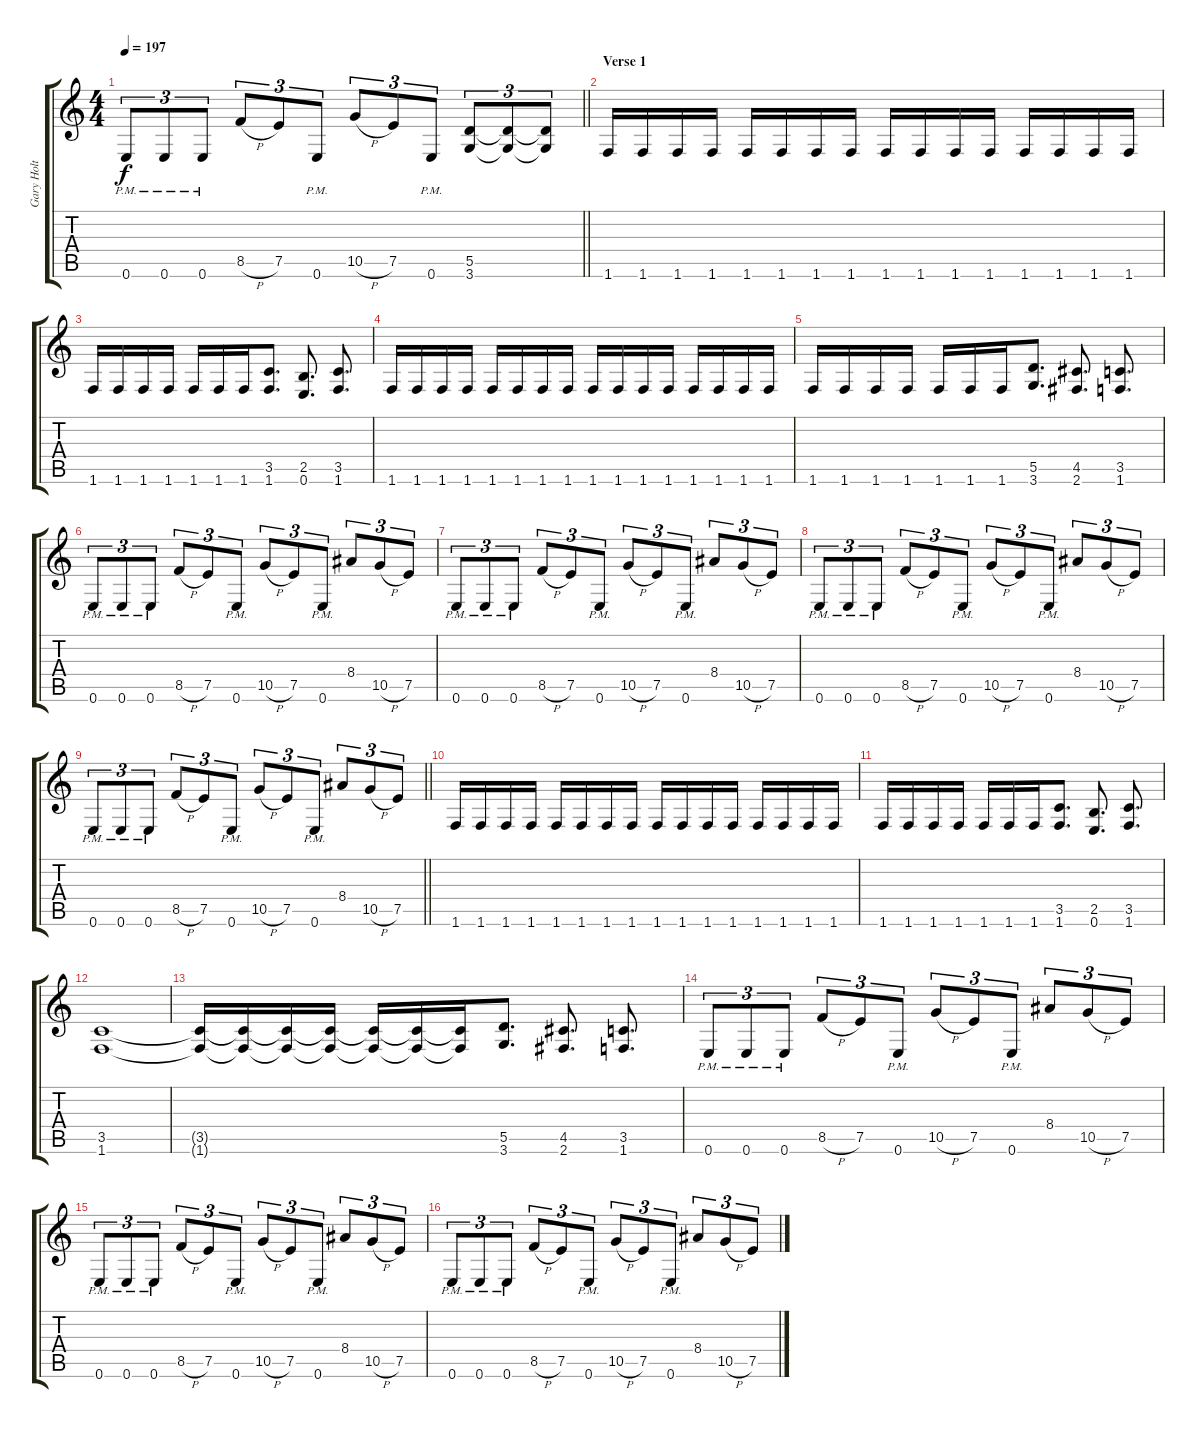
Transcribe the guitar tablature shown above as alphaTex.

\track ("Gary Holt" "Gary Holt") {instrument distortionguitar}
\staff {score tabs}
\tuning (E4 B3 G3 D3 A2 E2) {hide}
\ts (4 4)
\tempo 197
\clef g2
\barLineRight lightlight
\ks c
0.6{pm}.8{tu (3 2) dy f} 0.6{pm}.8{tu (3 2)} 0.6{pm}.8{tu (3 2)} 8.5{h}.8{tu (3 2)} 7.5.8{tu (3 2)} 0.6{pm}.8{tu (3 2)} 10.5{h}.8{tu (3 2)} 7.5.8{tu (3 2)} 0.6{pm}.8{tu (3 2)} (5.5 3.6).8{tu (3 2)} (5.5{t} 3.6{t}).8{tu (3 2)} (5.5{t} 3.6{t}).8{tu (3 2)} |
\section ("" "Verse 1")
1.6.16 1.6.16 1.6.16 1.6.16 1.6.16 1.6.16 1.6.16 1.6.16 1.6.16 1.6.16 1.6.16 1.6.16 1.6.16 1.6.16 1.6.16 1.6.16 |
1.6.16 1.6.16 1.6.16 1.6.16 1.6.16 1.6.16 1.6.16 (3.5 1.6).8{d} (2.5 0.6).8{d} (3.5 1.6).8{d} |
1.6.16 1.6.16 1.6.16 1.6.16 1.6.16 1.6.16 1.6.16 1.6.16 1.6.16 1.6.16 1.6.16 1.6.16 1.6.16 1.6.16 1.6.16 1.6.16 |
1.6.16 1.6.16 1.6.16 1.6.16 1.6.16 1.6.16 1.6.16 (5.5 3.6).8{d} (4.5 2.6).8{d} (3.5 1.6).8{d} |
0.6{pm}.8{tu (3 2)} 0.6{pm}.8{tu (3 2)} 0.6{pm}.8{tu (3 2)} 8.5{h}.8{tu (3 2)} 7.5.8{tu (3 2)} 0.6{pm}.8{tu (3 2)} 10.5{h}.8{tu (3 2)} 7.5.8{tu (3 2)} 0.6{pm}.8{tu (3 2)} 8.4.8{tu (3 2)} 10.5{h}.8{tu (3 2)} 7.5.8{tu (3 2)} |
0.6{pm}.8{tu (3 2)} 0.6{pm}.8{tu (3 2)} 0.6{pm}.8{tu (3 2)} 8.5{h}.8{tu (3 2)} 7.5.8{tu (3 2)} 0.6{pm}.8{tu (3 2)} 10.5{h}.8{tu (3 2)} 7.5.8{tu (3 2)} 0.6{pm}.8{tu (3 2)} 8.4.8{tu (3 2)} 10.5{h}.8{tu (3 2)} 7.5.8{tu (3 2)} |
0.6{pm}.8{tu (3 2)} 0.6{pm}.8{tu (3 2)} 0.6{pm}.8{tu (3 2)} 8.5{h}.8{tu (3 2)} 7.5.8{tu (3 2)} 0.6{pm}.8{tu (3 2)} 10.5{h}.8{tu (3 2)} 7.5.8{tu (3 2)} 0.6{pm}.8{tu (3 2)} 8.4.8{tu (3 2)} 10.5{h}.8{tu (3 2)} 7.5.8{tu (3 2)} |
\barLineRight lightlight
0.6{pm}.8{tu (3 2)} 0.6{pm}.8{tu (3 2)} 0.6{pm}.8{tu (3 2)} 8.5{h}.8{tu (3 2)} 7.5.8{tu (3 2)} 0.6{pm}.8{tu (3 2)} 10.5{h}.8{tu (3 2)} 7.5.8{tu (3 2)} 0.6{pm}.8{tu (3 2)} 8.4.8{tu (3 2)} 10.5{h}.8{tu (3 2)} 7.5.8{tu (3 2)} |
1.6.16 1.6.16 1.6.16 1.6.16 1.6.16 1.6.16 1.6.16 1.6.16 1.6.16 1.6.16 1.6.16 1.6.16 1.6.16 1.6.16 1.6.16 1.6.16 |
1.6.16 1.6.16 1.6.16 1.6.16 1.6.16 1.6.16 1.6.16 (3.5 1.6).8{d} (2.5 0.6).8{d} (3.5 1.6).8{d} |
(3.5 1.6).1 |
(3.5{t} 1.6{t}).16 (3.5{t} 1.6{t}).16 (3.5{t} 1.6{t}).16 (3.5{t} 1.6{t}).16 (3.5{t} 1.6{t}).16 (3.5{t} 1.6{t}).16 (3.5{t} 1.6{t}).16 (5.5 3.6).8{d} (4.5 2.6).8{d} (3.5 1.6).8{d} |
0.6{pm}.8{tu (3 2)} 0.6{pm}.8{tu (3 2)} 0.6{pm}.8{tu (3 2)} 8.5{h}.8{tu (3 2)} 7.5.8{tu (3 2)} 0.6{pm}.8{tu (3 2)} 10.5{h}.8{tu (3 2)} 7.5.8{tu (3 2)} 0.6{pm}.8{tu (3 2)} 8.4.8{tu (3 2)} 10.5{h}.8{tu (3 2)} 7.5.8{tu (3 2)} |
0.6{pm}.8{tu (3 2)} 0.6{pm}.8{tu (3 2)} 0.6{pm}.8{tu (3 2)} 8.5{h}.8{tu (3 2)} 7.5.8{tu (3 2)} 0.6{pm}.8{tu (3 2)} 10.5{h}.8{tu (3 2)} 7.5.8{tu (3 2)} 0.6{pm}.8{tu (3 2)} 8.4.8{tu (3 2)} 10.5{h}.8{tu (3 2)} 7.5.8{tu (3 2)} |
0.6{pm}.8{tu (3 2)} 0.6{pm}.8{tu (3 2)} 0.6{pm}.8{tu (3 2)} 8.5{h}.8{tu (3 2)} 7.5.8{tu (3 2)} 0.6{pm}.8{tu (3 2)} 10.5{h}.8{tu (3 2)} 7.5.8{tu (3 2)} 0.6{pm}.8{tu (3 2)} 8.4.8{tu (3 2)} 10.5{h}.8{tu (3 2)} 7.5.8{tu (3 2)}
